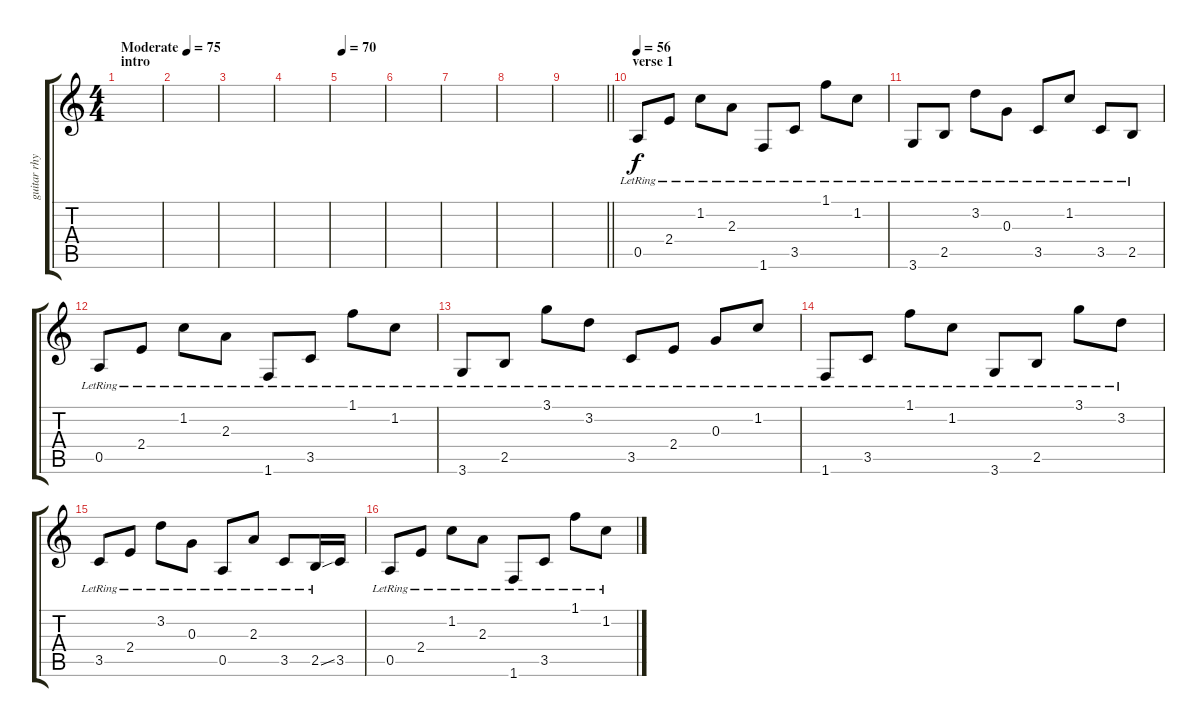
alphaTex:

\track ("guitar rhym" "guitar rhy") {instrument acousticguitarsteel}
\staff {score tabs}
\tuning (E4 B3 G3 D3 A2 E2) {hide}
\ts (4 4)
\section ("" "intro")
\tempo (75 "Moderate")
\clef g2
\ks c
|
|
|
|
\tempo 70
|
|
|
|
\barLineRight lightlight
|
\section ("" "verse 1")
\tempo 56
0.5{lr}.8 2.4{lr}.8 1.2{lr}.8 2.3{lr}.8 1.6{lr}.8 3.5{lr}.8 1.1{lr}.8 1.2{lr}.8 |
3.6{lr}.8 2.5{lr}.8 3.2{lr}.8 0.3{lr}.8 3.5{lr}.8 1.2{lr}.8 3.5{lr}.8 2.5{lr}.8 |
0.5{lr}.8 2.4{lr}.8 1.2{lr}.8 2.3{lr}.8 1.6{lr}.8 3.5{lr}.8 1.1{lr}.8 1.2{lr}.8 |
3.6{lr}.8 2.5{lr}.8 3.1{lr}.8 3.2{lr}.8 3.5{lr}.8 2.4{lr}.8 0.3{lr}.8 1.2{lr}.8 |
1.6{lr}.8 3.5{lr}.8 1.1{lr}.8 1.2{lr}.8 3.6{lr}.8 2.5{lr}.8 3.1{lr}.8 3.2{lr}.8 |
3.5{lr}.8 2.4{lr}.8 3.2{lr}.8 0.3{lr}.8 0.5{lr}.8 2.3{lr}.8 3.5{lr}.8 2.5{ss lr}.16 3.5.16 |
0.5{lr}.8 2.4{lr}.8 1.2{lr}.8 2.3{lr}.8 1.6{lr}.8 3.5{lr}.8 1.1{lr}.8 1.2{lr}.8
